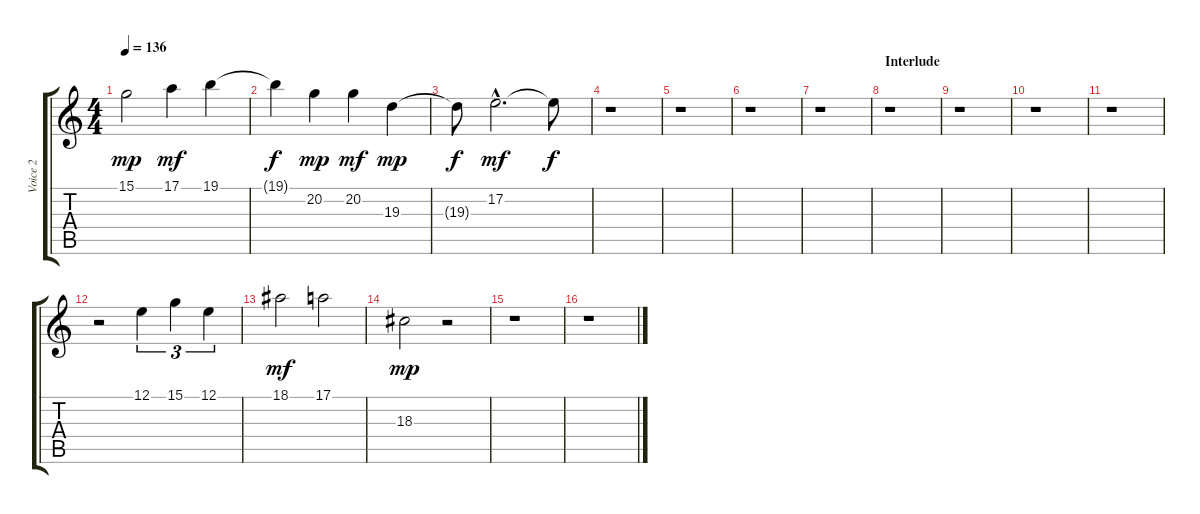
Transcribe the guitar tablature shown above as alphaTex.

\track ("Voice 2" "Voice 2") {instrument lead2sawtooth}
\staff {score tabs}
\tuning (E4 B3 G3 D3 A2 E2) {hide}
\ts (4 4)
\tempo 136
\clef g2
\ks c
15.1.2{dy mp} 17.1.4{dy mf} 19.1.4 |
19.1{t}.4{dy f} 20.2.4{dy mp} 20.2.4{dy mf} 19.3.4{dy mp} |
19.3{t}.8{dy f} 17.2{hac}.2{d dy mf} 17.2{t}.8{dy f} |
r.1 |
r.1 |
r.1 |
r.1 |
\section ("" "Interlude")
r.1 |
r.1 |
r.1 |
r.1 |
r.2 12.1.4{tu (3 2)} 15.1.4{tu (3 2)} 12.1.4{tu (3 2)} |
18.1.2{dy mf} 17.1.2 |
18.3.2{dy mp} r.2 |
r.1 |
r.1
